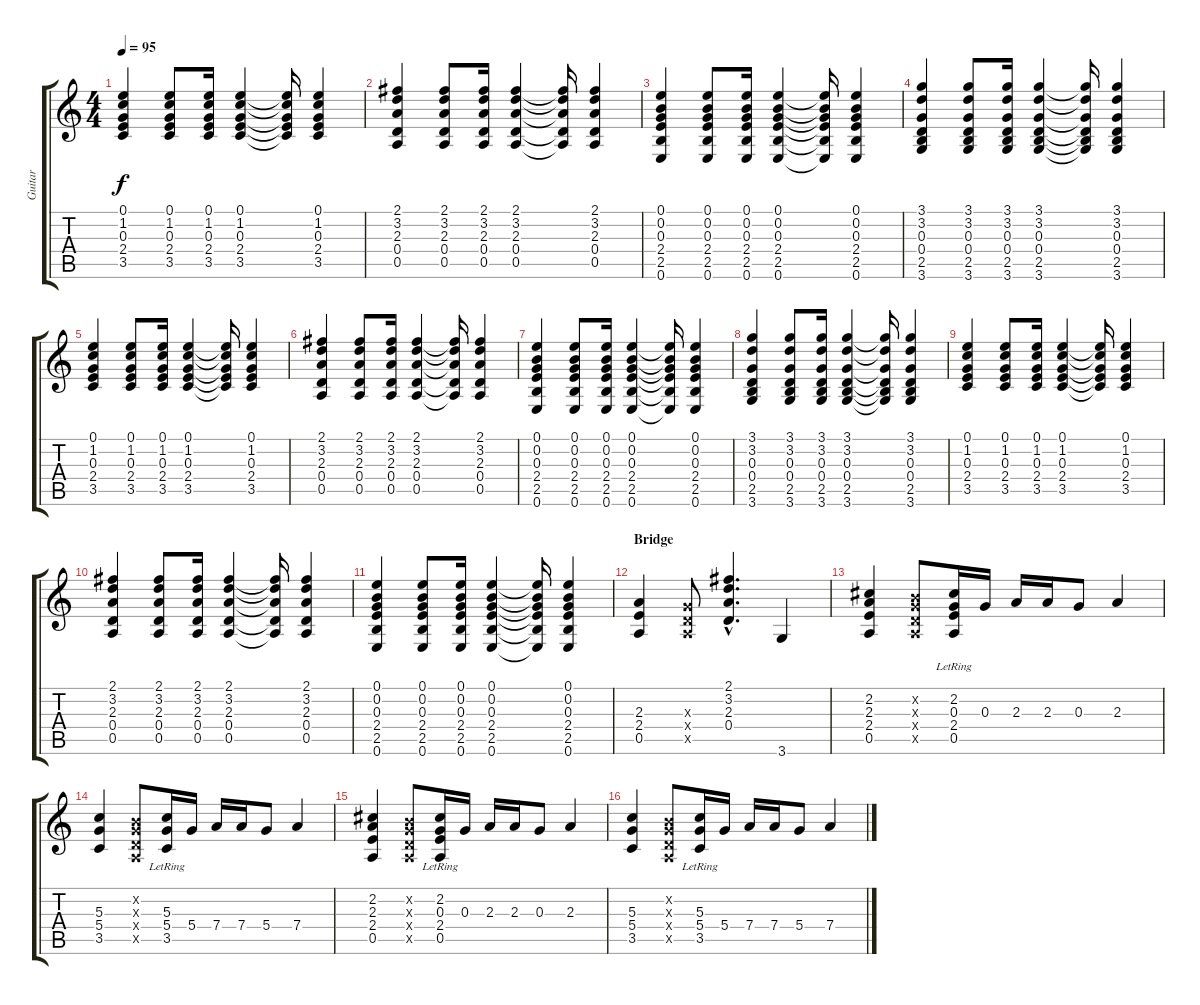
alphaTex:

\track ("Guitar" "Guitar") {instrument electricguitarjazz}
\staff {score tabs}
\tuning (E4 B3 G3 D3 A2 E2) {hide}
\ts (4 4)
\tempo 95
\clef g2
\ks c
(0.1 1.2 0.3 2.4 3.5).4{dy f} (0.1 1.2 0.3 2.4 3.5).8 (0.1 1.2 0.3 2.4 3.5).16 (0.1 1.2 0.3 2.4 3.5).4 (0.1{t} 1.2{t} 0.3{t} 2.4{t} 3.5{t}).16 (0.1 1.2 0.3 2.4 3.5).4 |
(2.1 3.2 2.3 0.4 0.5).4 (2.1 3.2 2.3 0.4 0.5).8 (2.1 3.2 2.3 0.4 0.5).16 (2.1 3.2 2.3 0.4 0.5).4 (2.1{t} 3.2{t} 2.3{t} 0.4{t} 0.5{t}).16 (2.1 3.2 2.3 0.4 0.5).4 |
(0.1 0.2 0.3 2.4 2.5 0.6).4 (0.1 0.2 0.3 2.4 2.5 0.6).8 (0.1 0.2 0.3 2.4 2.5 0.6).16 (0.1 0.2 0.3 2.4 2.5 0.6).4 (0.1{t} 0.2{t} 0.3{t} 2.4{t} 2.5{t} 0.6{t}).16 (0.1 0.2 0.3 2.4 2.5 0.6).4 |
(3.1 3.2 0.3 0.4 2.5 3.6).4 (3.1 3.2 0.3 0.4 2.5 3.6).8 (3.1 3.2 0.3 0.4 2.5 3.6).16 (3.1 3.2 0.3 0.4 2.5 3.6).4 (3.1{t} 3.2{t} 0.3{t} 0.4{t} 2.5{t} 3.6{t}).16 (3.1 3.2 0.3 0.4 2.5 3.6).4 |
(0.1 1.2 0.3 2.4 3.5).4 (0.1 1.2 0.3 2.4 3.5).8 (0.1 1.2 0.3 2.4 3.5).16 (0.1 1.2 0.3 2.4 3.5).4 (0.1{t} 1.2{t} 0.3{t} 2.4{t} 3.5{t}).16 (0.1 1.2 0.3 2.4 3.5).4 |
(2.1 3.2 2.3 0.4 0.5).4 (2.1 3.2 2.3 0.4 0.5).8 (2.1 3.2 2.3 0.4 0.5).16 (2.1 3.2 2.3 0.4 0.5).4 (2.1{t} 3.2{t} 2.3{t} 0.4{t} 0.5{t}).16 (2.1 3.2 2.3 0.4 0.5).4 |
(0.1 0.2 0.3 2.4 2.5 0.6).4 (0.1 0.2 0.3 2.4 2.5 0.6).8 (0.1 0.2 0.3 2.4 2.5 0.6).16 (0.1 0.2 0.3 2.4 2.5 0.6).4 (0.1{t} 0.2{t} 0.3{t} 2.4{t} 2.5{t} 0.6{t}).16 (0.1 0.2 0.3 2.4 2.5 0.6).4 |
(3.1 3.2 0.3 0.4 2.5 3.6).4 (3.1 3.2 0.3 0.4 2.5 3.6).8 (3.1 3.2 0.3 0.4 2.5 3.6).16 (3.1 3.2 0.3 0.4 2.5 3.6).4 (3.1{t} 3.2{t} 0.3{t} 0.4{t} 2.5{t} 3.6{t}).16 (3.1 3.2 0.3 0.4 2.5 3.6).4 |
(0.1 1.2 0.3 2.4 3.5).4 (0.1 1.2 0.3 2.4 3.5).8 (0.1 1.2 0.3 2.4 3.5).16 (0.1 1.2 0.3 2.4 3.5).4 (0.1{t} 1.2{t} 0.3{t} 2.4{t} 3.5{t}).16 (0.1 1.2 0.3 2.4 3.5).4 |
(2.1 3.2 2.3 0.4 0.5).4 (2.1 3.2 2.3 0.4 0.5).8 (2.1 3.2 2.3 0.4 0.5).16 (2.1 3.2 2.3 0.4 0.5).4 (2.1{t} 3.2{t} 2.3{t} 0.4{t} 0.5{t}).16 (2.1 3.2 2.3 0.4 0.5).4 |
(0.1 0.2 0.3 2.4 2.5 0.6).4 (0.1 0.2 0.3 2.4 2.5 0.6).8 (0.1 0.2 0.3 2.4 2.5 0.6).16 (0.1 0.2 0.3 2.4 2.5 0.6).4 (0.1{t} 0.2{t} 0.3{t} 2.4{t} 2.5{t} 0.6{t}).16 (0.1 0.2 0.3 2.4 2.5 0.6).4 |
\section ("" "Bridge")
(2.3 2.4 0.5).4 (0.3{x} 0.4{x} 0.5{x}).8 (2.1{hac} 3.2{hac} 2.3{hac} 0.4{hac}).4{d} 3.6.4 |
(2.2 2.3 2.4 0.5).4 (0.2{x} 0.3{x} 0.4{x} 0.5{x}).8 (2.2{lr} 0.3 2.4{lr} 0.5{lr}).16 0.3.16 2.3.16 2.3.16 0.3.8 2.3.4 |
(5.3 5.4 3.5).4 (0.2{x} 0.3{x} 0.4{x} 0.5{x}).8 (5.3{lr} 5.4 3.5{lr}).16 5.4.16 7.4.16 7.4.16 5.4.8 7.4.4 |
(2.2 2.3 2.4 0.5).4 (0.2{x} 0.3{x} 0.4{x} 0.5{x}).8 (2.2{lr} 0.3 2.4{lr} 0.5{lr}).16 0.3.16 2.3.16 2.3.16 0.3.8 2.3.4 |
(5.3 5.4 3.5).4 (0.2{x} 0.3{x} 0.4{x} 0.5{x}).8 (5.3{lr} 5.4 3.5{lr}).16 5.4.16 7.4.16 7.4.16 5.4.8 7.4.4
